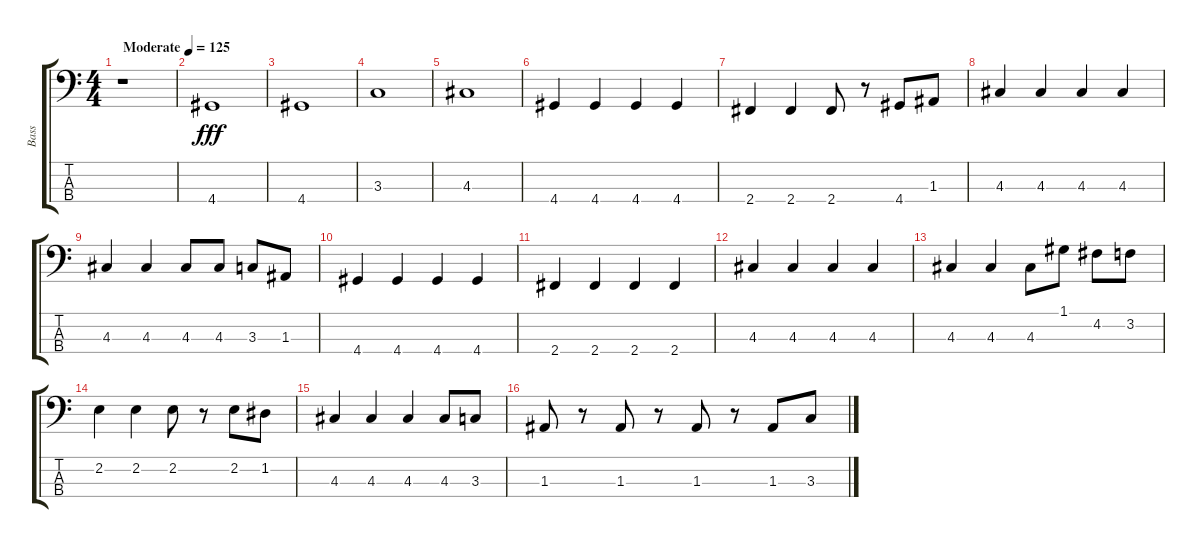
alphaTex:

\track ("Bass" "Bass") {instrument fretlessbass}
\staff {score tabs}
\tuning (G2 D2 A1 E1) {hide}
\ts (4 4)
\tempo (125 "Moderate")
\clef f4
\ks c
r.1{dy fff instrument fretlessbass} |
4.4.1 |
4.4.1 |
3.3.1 |
4.3.1 |
4.4.4 4.4.4 4.4.4 4.4.4 |
2.4.4 2.4.4 2.4.8 r.8 4.4.8 1.3.8 |
4.3.4 4.3.4 4.3.4 4.3.4 |
4.3.4 4.3.4 4.3.8 4.3.8 3.3.8 1.3.8 |
4.4.4 4.4.4 4.4.4 4.4.4 |
2.4.4 2.4.4 2.4.4 2.4.4 |
4.3.4 4.3.4 4.3.4 4.3.4 |
4.3.4 4.3.4 4.3.8 1.1.8 4.2.8 3.2.8 |
2.2.4 2.2.4 2.2.8 r.8 2.2.8 1.2.8 |
4.3.4 4.3.4 4.3.4 4.3.8 3.3.8 |
1.3.8 r.8 1.3.8 r.8 1.3.8 r.8 1.3.8 3.3.8
